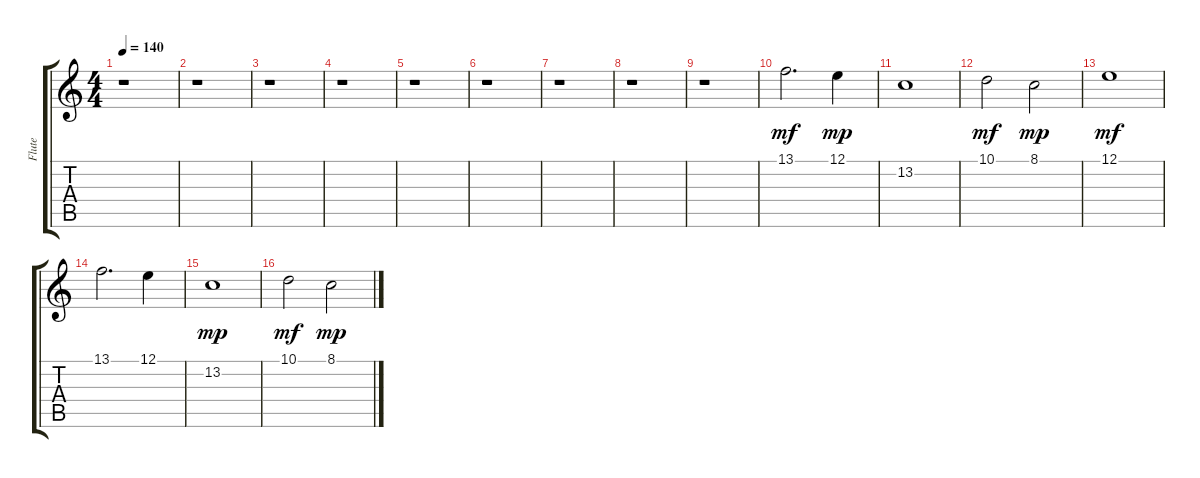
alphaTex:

\track ("Flute" "Flute") {instrument flute}
\staff {score tabs}
\tuning (E4 B3 G3 D3 A2 E2) {hide}
\ts (4 4)
\tempo 140
\clef g2
\ks c
r.1{dy mf} |
r.1 |
r.1 |
r.1 |
r.1 |
r.1 |
r.1 |
r.1 |
r.1 |
13.1.2{d} 12.1.4{dy mp} |
13.2.1 |
10.1.2{dy mf} 8.1.2{dy mp} |
12.1.1{dy mf} |
13.1.2{d} 12.1.4 |
13.2.1{dy mp} |
10.1.2{dy mf} 8.1.2{dy mp}
